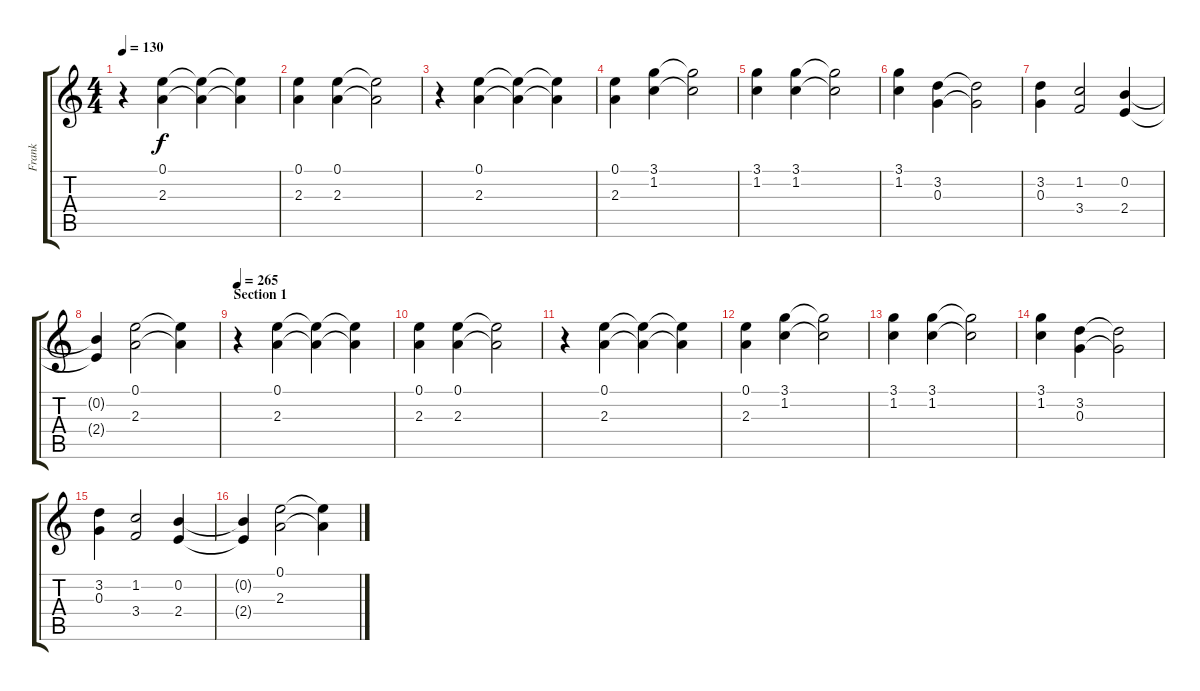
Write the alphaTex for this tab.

\track ("Frank" "Frank") {instrument acousticguitarnylon}
\staff {score tabs}
\tuning (E4 B3 G3 D3 A2 E2) {hide}
\ts (4 4)
\tempo 130
\clef g2
\ks c
r.4{dy f} (0.1 2.3).4 (0.1{t} 2.3{t}).4 (0.1{t} 2.3{t}).4 |
(0.1 2.3).4 (0.1 2.3).4 (0.1{t} 2.3{t}).2 |
r.4 (0.1 2.3).4 (0.1{t} 2.3{t}).4 (0.1{t} 2.3{t}).4 |
(0.1 2.3).4 (3.1 1.2).4 (3.1{t} 1.2{t}).2 |
(3.1 1.2).4 (3.1 1.2).4 (3.1{t} 1.2{t}).2 |
(3.1 1.2).4 (3.2 0.3).4 (3.2{t} 0.3{t}).2 |
(3.2 0.3).4 (1.2 3.4).2 (0.2 2.4).4 |
(0.2{t} 2.4{t}).4 (0.1 2.3).2 (0.1{t} 2.3{t}).4 |
\section ("" "Section 1")
\tempo 265
r.4 (0.1 2.3).4 (0.1{t} 2.3{t}).4 (0.1{t} 2.3{t}).4 |
(0.1 2.3).4 (0.1 2.3).4 (0.1{t} 2.3{t}).2 |
r.4 (0.1 2.3).4 (0.1{t} 2.3{t}).4 (0.1{t} 2.3{t}).4 |
(0.1 2.3).4 (3.1 1.2).4 (3.1{t} 1.2{t}).2 |
(3.1 1.2).4 (3.1 1.2).4 (3.1{t} 1.2{t}).2 |
(3.1 1.2).4 (3.2 0.3).4 (3.2{t} 0.3{t}).2 |
(3.2 0.3).4 (1.2 3.4).2 (0.2 2.4).4 |
(0.2{t} 2.4{t}).4 (0.1 2.3).2 (0.1{t} 2.3{t}).4
